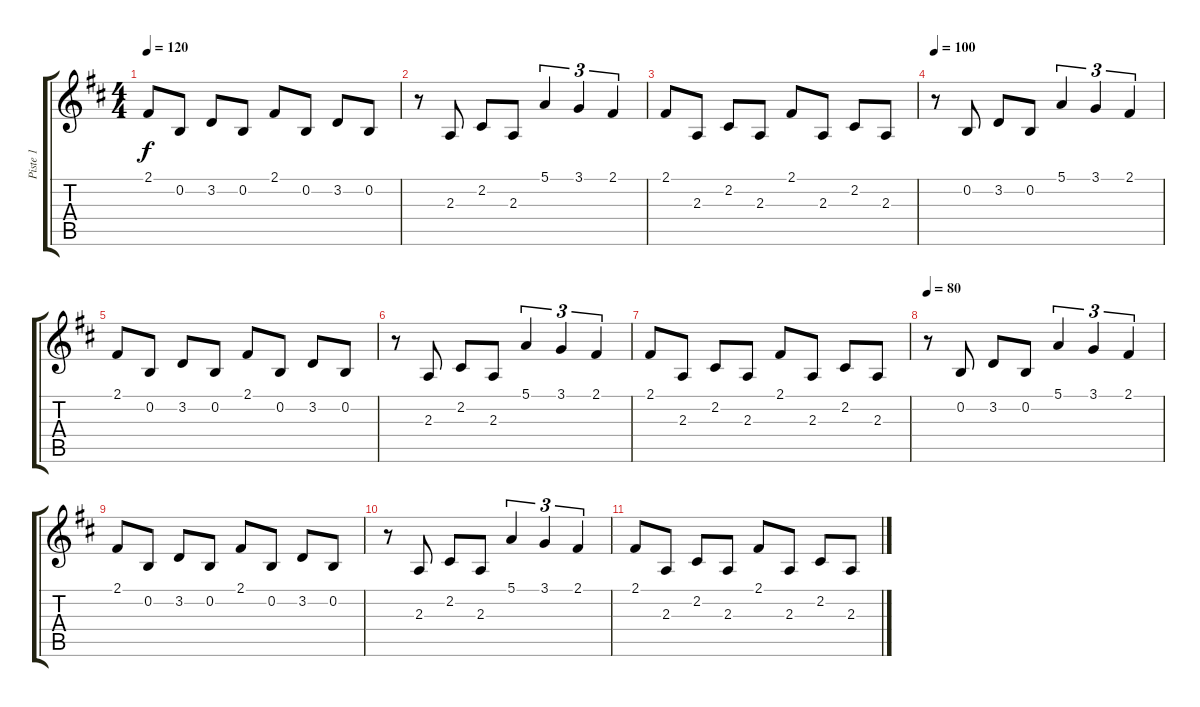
\track ("Piste 1" "Piste 1") {instrument acousticgrandpiano}
\staff {score tabs}
\tuning (E4 B3 G3 D3 A2 E2) {hide}
\ts (4 4)
\tempo 120
\clef g2
\ks d
2.1.8{dy f} 0.2.8 3.2.8 0.2.8 2.1.8 0.2.8 3.2.8 0.2.8 |
r.8 2.3.8 2.2.8 2.3.8 5.1.4{tu (3 2)} 3.1.4{tu (3 2)} 2.1.4{tu (3 2)} |
2.1.8 2.3.8 2.2.8 2.3.8 2.1.8 2.3.8 2.2.8 2.3.8 |
\tempo 100
r.8{volume 4} 0.2.8 3.2.8 0.2.8 5.1.4{tu (3 2)} 3.1.4{tu (3 2)} 2.1.4{tu (3 2)} |
2.1.8 0.2.8 3.2.8 0.2.8 2.1.8 0.2.8 3.2.8 0.2.8 |
r.8 2.3.8 2.2.8 2.3.8 5.1.4{tu (3 2)} 3.1.4{tu (3 2)} 2.1.4{tu (3 2)} |
2.1.8 2.3.8 2.2.8 2.3.8 2.1.8 2.3.8 2.2.8 2.3.8 |
\tempo 80
r.8{volume 0} 0.2.8 3.2.8 0.2.8 5.1.4{tu (3 2)} 3.1.4{tu (3 2)} 2.1.4{tu (3 2)} |
2.1.8 0.2.8 3.2.8 0.2.8 2.1.8 0.2.8 3.2.8 0.2.8 |
r.8 2.3.8 2.2.8 2.3.8 5.1.4{tu (3 2)} 3.1.4{tu (3 2)} 2.1.4{tu (3 2)} |
2.1.8 2.3.8 2.2.8 2.3.8 2.1.8 2.3.8 2.2.8 2.3.8
